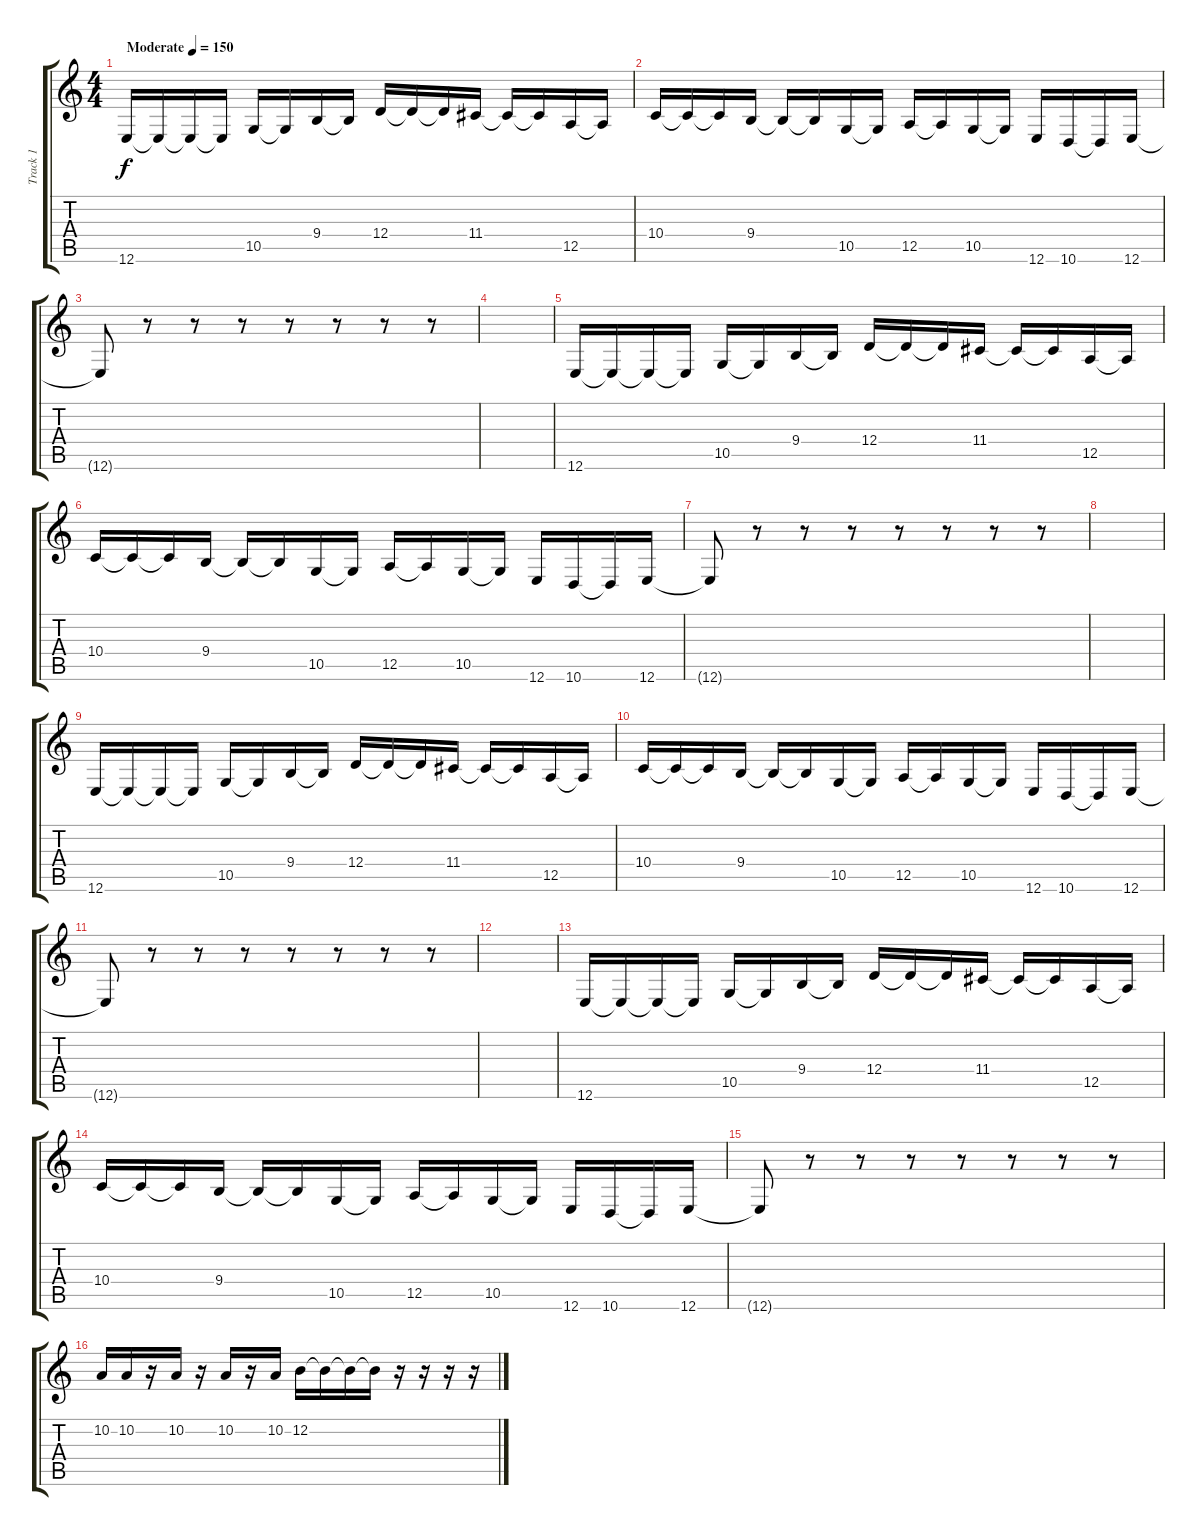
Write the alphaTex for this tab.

\track ("Track 1" "Track 1") {instrument lead5charang}
\staff {score tabs}
\tuning (E4 B3 G3 D3 A2 E2) {hide}
\ts (4 4)
\tempo (150 "Moderate")
\clef g2
\ks c
12.6.16{dy f instrument lead5charang} 12.6{t}.16 12.6{t}.16 12.6{t}.16 10.5.16 10.5{t}.16 9.4.16 9.4{t}.16 12.4.16 12.4{t}.16 12.4{t}.16 11.4.16 11.4{t}.16 11.4{t}.16 12.5.16 12.5{t}.16 |
10.4.16 10.4{t}.16 10.4{t}.16 9.4.16 9.4{t}.16 9.4{t}.16 10.5.16 10.5{t}.16 12.5.16 12.5{t}.16 10.5.16 10.5{t}.16 12.6.16 10.6.16 10.6{t}.16 12.6.16 |
12.6{t}.8 r.8 r.8 r.8 r.8 r.8 r.8 r.8 |
|
12.6.16 12.6{t}.16 12.6{t}.16 12.6{t}.16 10.5.16 10.5{t}.16 9.4.16 9.4{t}.16 12.4.16 12.4{t}.16 12.4{t}.16 11.4.16 11.4{t}.16 11.4{t}.16 12.5.16 12.5{t}.16 |
10.4.16 10.4{t}.16 10.4{t}.16 9.4.16 9.4{t}.16 9.4{t}.16 10.5.16 10.5{t}.16 12.5.16 12.5{t}.16 10.5.16 10.5{t}.16 12.6.16 10.6.16 10.6{t}.16 12.6.16 |
12.6{t}.8 r.8 r.8 r.8 r.8 r.8 r.8 r.8 |
|
12.6.16 12.6{t}.16 12.6{t}.16 12.6{t}.16 10.5.16 10.5{t}.16 9.4.16 9.4{t}.16 12.4.16 12.4{t}.16 12.4{t}.16 11.4.16 11.4{t}.16 11.4{t}.16 12.5.16 12.5{t}.16 |
10.4.16 10.4{t}.16 10.4{t}.16 9.4.16 9.4{t}.16 9.4{t}.16 10.5.16 10.5{t}.16 12.5.16 12.5{t}.16 10.5.16 10.5{t}.16 12.6.16 10.6.16 10.6{t}.16 12.6.16 |
12.6{t}.8 r.8 r.8 r.8 r.8 r.8 r.8 r.8 |
|
12.6.16 12.6{t}.16 12.6{t}.16 12.6{t}.16 10.5.16 10.5{t}.16 9.4.16 9.4{t}.16 12.4.16 12.4{t}.16 12.4{t}.16 11.4.16 11.4{t}.16 11.4{t}.16 12.5.16 12.5{t}.16 |
10.4.16 10.4{t}.16 10.4{t}.16 9.4.16 9.4{t}.16 9.4{t}.16 10.5.16 10.5{t}.16 12.5.16 12.5{t}.16 10.5.16 10.5{t}.16 12.6.16 10.6.16 10.6{t}.16 12.6.16 |
12.6{t}.8 r.8 r.8 r.8 r.8 r.8 r.8 r.8 |
10.2.16 10.2.16 r.16 10.2.16 r.16 10.2.16 r.16 10.2.16 12.2.16 12.2{t}.16 12.2{t}.16 12.2{t}.16 r.16 r.16 r.16 r.16
